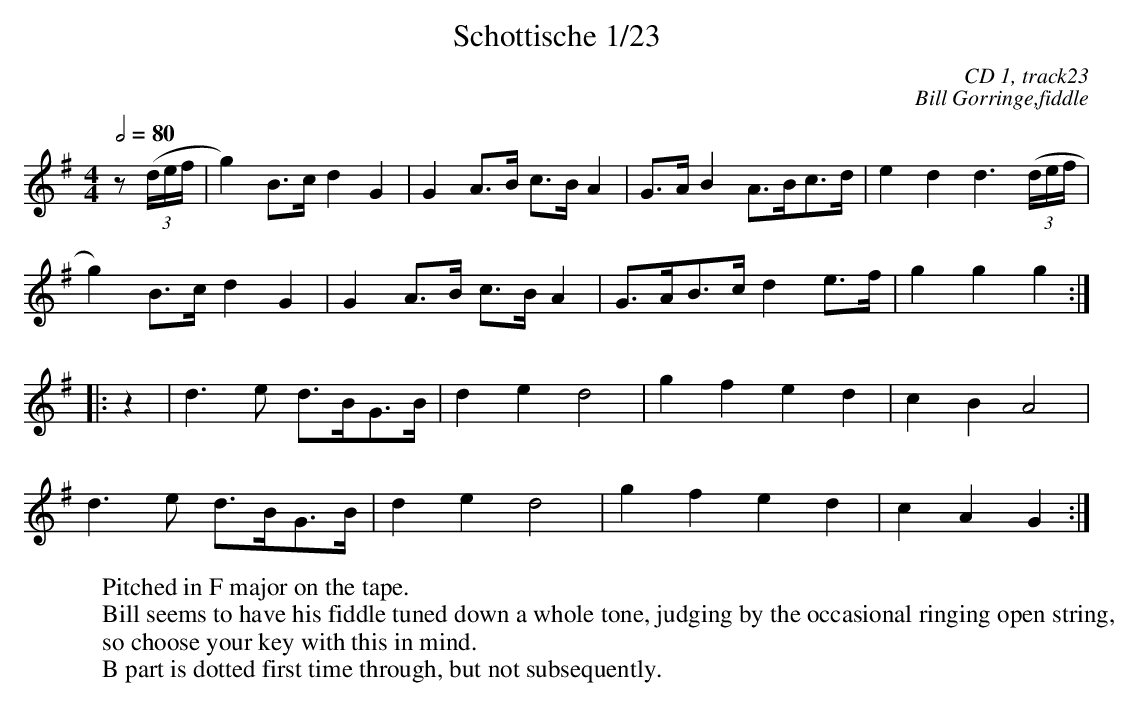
X:1
T:Schottische 1/23
C:CD 1, track23
M:4/4
L:1/8
Q:1/2=80
C:Bill Gorringe,fiddle
W:Pitched in F major on the tape.
W:Bill seems to have his fiddle tuned down a whole tone, judging by the occasional ringing open string,
W:so choose your key with this in mind.
W:B part is dotted first time through, but not subsequently.
K:G
z(3(d/e/f/|g2)B>c d2G2|G2A>B c>BA2|G>AB2 A>Bc>d|e2d2 d3((3d/e/f/|
g2)B>c d2G2|G2A>B c>BA2|G>AB>c d2e>f|g2g2 g2:|
|:z2|d3e d>BG>B|d2e2 d4|g2f2 e2d2|c2B2A4|
d3e d>BG>B|d2e2 d4|g2f2 e2d2|c2A2 G2:|
